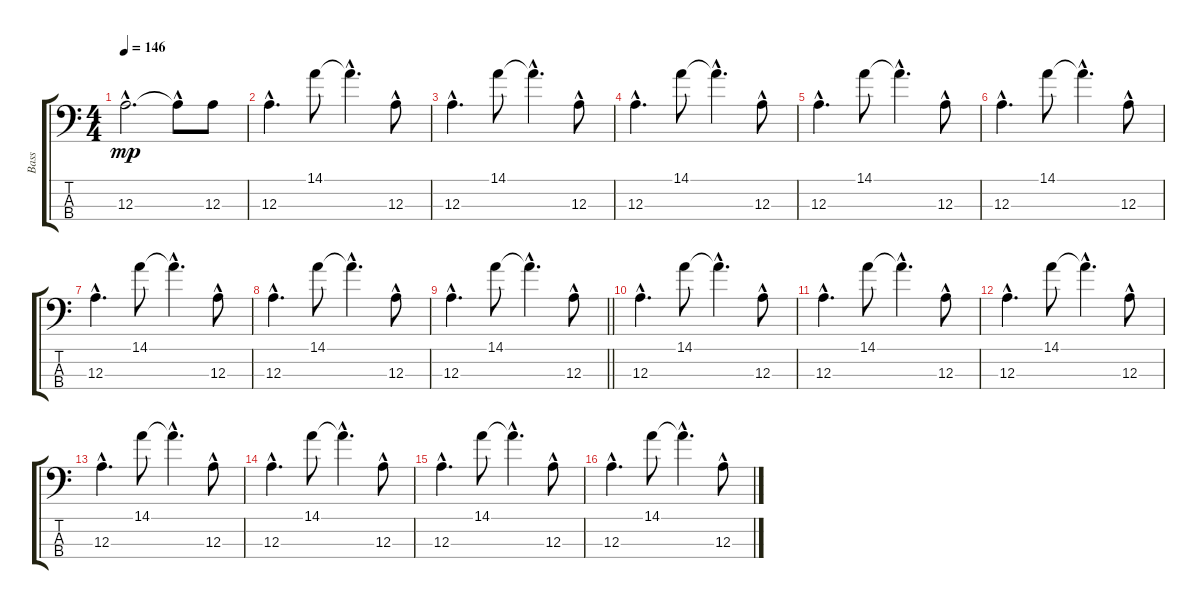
\track ("Bass" "Bass") {instrument electricbassfinger}
\staff {score tabs}
\tuning (G2 D2 A1 E1) {hide}
\ts (4 4)
\tempo 146
\clef f4
\ks c
12.3{hac}.2{d dy mp} 12.3{hac t}.8 12.3.8 |
12.3{hac}.4{d} 14.1.8 14.1{hac t}.4{d} 12.3{hac}.8 |
12.3{hac}.4{d} 14.1.8 14.1{hac t}.4{d} 12.3{hac}.8 |
12.3{hac}.4{d} 14.1.8 14.1{hac t}.4{d} 12.3{hac}.8 |
12.3{hac}.4{d} 14.1.8 14.1{hac t}.4{d} 12.3{hac}.8 |
12.3{hac}.4{d} 14.1.8 14.1{hac t}.4{d} 12.3{hac}.8 |
12.3{hac}.4{d} 14.1.8 14.1{hac t}.4{d} 12.3{hac}.8 |
12.3{hac}.4{d} 14.1.8 14.1{hac t}.4{d} 12.3{hac}.8 |
\barLineRight lightlight
12.3{hac}.4{d} 14.1.8 14.1{hac t}.4{d} 12.3{hac}.8 |
12.3{hac}.4{d} 14.1.8 14.1{hac t}.4{d} 12.3{hac}.8 |
12.3{hac}.4{d} 14.1.8 14.1{hac t}.4{d} 12.3{hac}.8 |
12.3{hac}.4{d} 14.1.8 14.1{hac t}.4{d} 12.3{hac}.8 |
12.3{hac}.4{d} 14.1.8 14.1{hac t}.4{d} 12.3{hac}.8 |
12.3{hac}.4{d} 14.1.8 14.1{hac t}.4{d} 12.3{hac}.8 |
12.3{hac}.4{d} 14.1.8 14.1{hac t}.4{d} 12.3{hac}.8 |
12.3{hac}.4{d} 14.1.8 14.1{hac t}.4{d} 12.3{hac}.8
